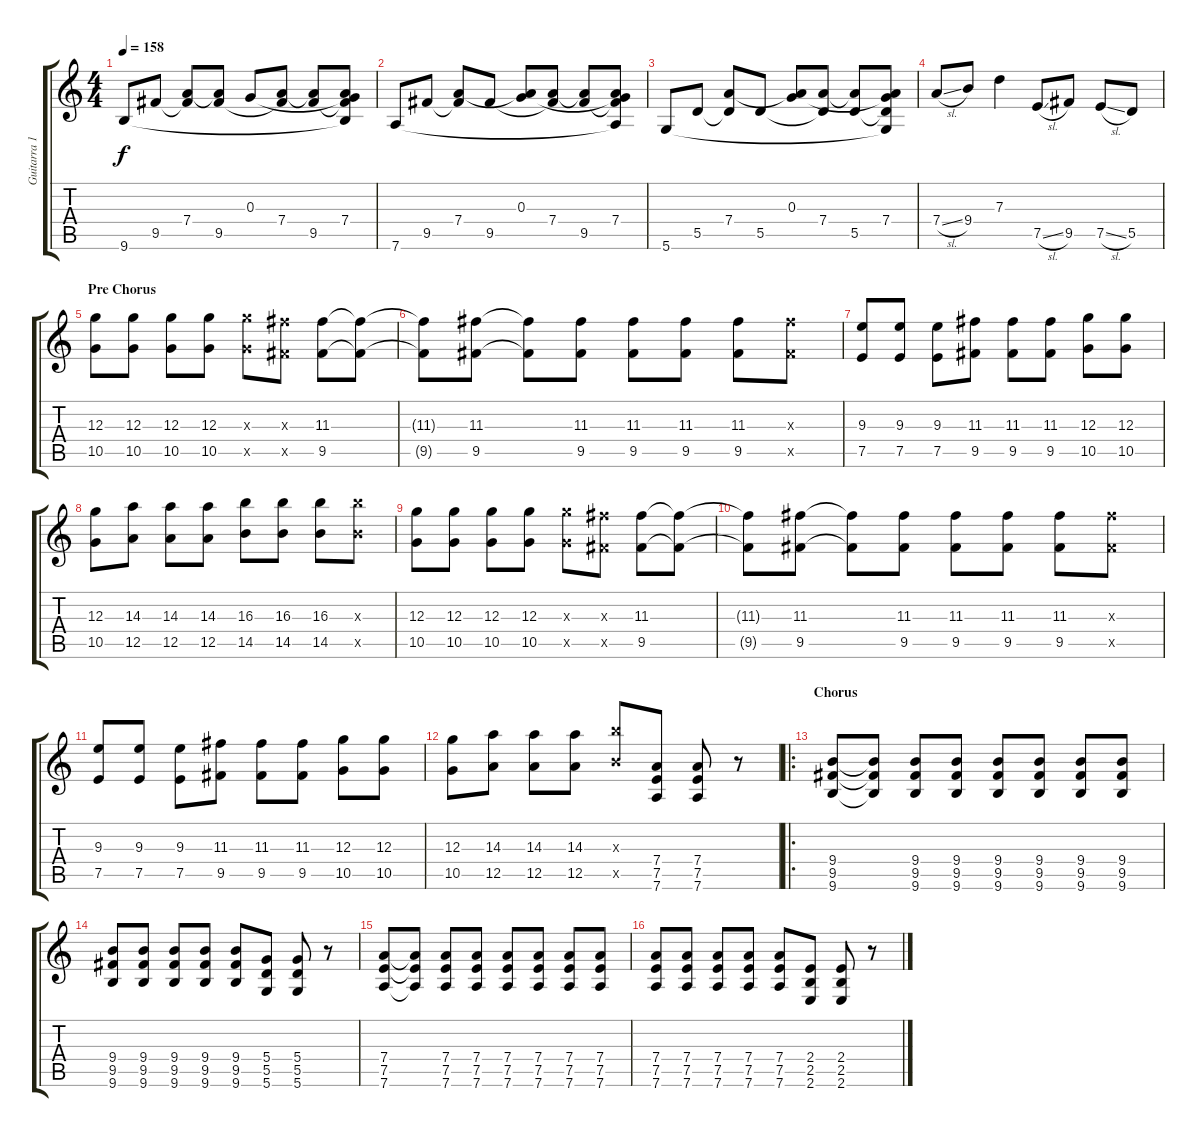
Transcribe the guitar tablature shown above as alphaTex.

\track ("Guitarra 1" "Guitarra 1") {instrument acousticguitarsteel}
\staff {score tabs}
\tuning (E4 B3 G3 D3 A2 D2) {hide}
\ts (4 4)
\tempo 158
\clef g2
\ks c
9.6.8{dy f} 9.5.8 (7.4 9.5{t}).8 (7.4{t} 9.5).8 0.3.8 (7.4 9.5{t}).8 (7.4{t} 9.5).8 (0.3{t} 7.4 9.5{t} 9.6{t}).8 |
7.6.8 9.5.8 (7.4 9.5{t}).8 9.5.8 (0.3 7.4{t}).8 (7.4 9.5{t}).8 (7.4{t} 9.5).8 (0.3{t} 7.4 9.5{t} 7.6{t}).8 |
5.6.8 5.5.8 (7.4 5.5{t}).8 5.5.8 (0.3 7.4{t}).8 (7.4 5.5{t}).8 (7.4{t} 5.5).8 (0.3{t} 7.4 5.5{t} 5.6{t}).8 |
7.4{sl}.8 9.4.8 7.3.4 7.5{sl}.8 9.5.8 7.5{sl}.8 5.5.8 |
\section ("" "Pre Chorus")
(12.3 10.5).8{instrument distortionguitar} (12.3 10.5).8 (12.3 10.5).8 (12.3 10.5).8 (12.3{x} 10.5{x}).8 (11.3{x} 9.5{x}).8 (11.3 9.5).8 (11.3{t} 9.5{t}).8 |
(11.3{t} 9.5{t}).8 (11.3 9.5).8 (11.3{t} 9.5{t}).8 (11.3 9.5).8 (11.3 9.5).8 (11.3 9.5).8 (11.3 9.5).8 (11.3{x} 9.5{x}).8 |
(9.3 7.5).8 (9.3 7.5).8 (9.3 7.5).8 (11.3 9.5).8 (11.3 9.5).8 (11.3 9.5).8 (12.3 10.5).8 (12.3 10.5).8 |
(12.3 10.5).8 (14.3 12.5).8 (14.3 12.5).8 (14.3 12.5).8 (16.3 14.5).8 (16.3 14.5).8 (16.3 14.5).8 (16.3{x} 14.5{x}).8 |
(12.3 10.5).8{instrument distortionguitar} (12.3 10.5).8 (12.3 10.5).8 (12.3 10.5).8 (12.3{x} 10.5{x}).8 (11.3{x} 9.5{x}).8 (11.3 9.5).8 (11.3{t} 9.5{t}).8 |
(11.3{t} 9.5{t}).8 (11.3 9.5).8 (11.3{t} 9.5{t}).8 (11.3 9.5).8 (11.3 9.5).8 (11.3 9.5).8 (11.3 9.5).8 (11.3{x} 9.5{x}).8 |
(9.3 7.5).8 (9.3 7.5).8 (9.3 7.5).8 (11.3 9.5).8 (11.3 9.5).8 (11.3 9.5).8 (12.3 10.5).8 (12.3 10.5).8 |
(12.3 10.5).8 (14.3 12.5).8 (14.3 12.5).8 (14.3 12.5).8 (16.3{x} 14.5{x}).8 (7.4 7.5 7.6).8 (7.4 7.5 7.6).8 r.8 |
\ro
\section ("" "Chorus")
(9.4 9.5 9.6).8 (9.4{t} 9.5{t} 9.6{t}).8 (9.4 9.5 9.6).8 (9.4 9.5 9.6).8 (9.4 9.5 9.6).8 (9.4 9.5 9.6).8 (9.4 9.5 9.6).8 (9.4 9.5 9.6).8 |
(9.4 9.5 9.6).8 (9.4 9.5 9.6).8 (9.4 9.5 9.6).8 (9.4 9.5 9.6).8 (9.4 9.5 9.6).8 (5.4 5.5 5.6).8 (5.4 5.5 5.6).8 r.8 |
(7.4 7.5 7.6).8 (7.4{t} 7.5{t} 7.6{t}).8 (7.4 7.5 7.6).8 (7.4 7.5 7.6).8 (7.4 7.5 7.6).8 (7.4 7.5 7.6).8 (7.4 7.5 7.6).8 (7.4 7.5 7.6).8 |
(7.4 7.5 7.6).8 (7.4 7.5 7.6).8 (7.4 7.5 7.6).8 (7.4 7.5 7.6).8 (7.4 7.5 7.6).8 (2.4 2.5 2.6).8 (2.4 2.5 2.6).8 r.8
